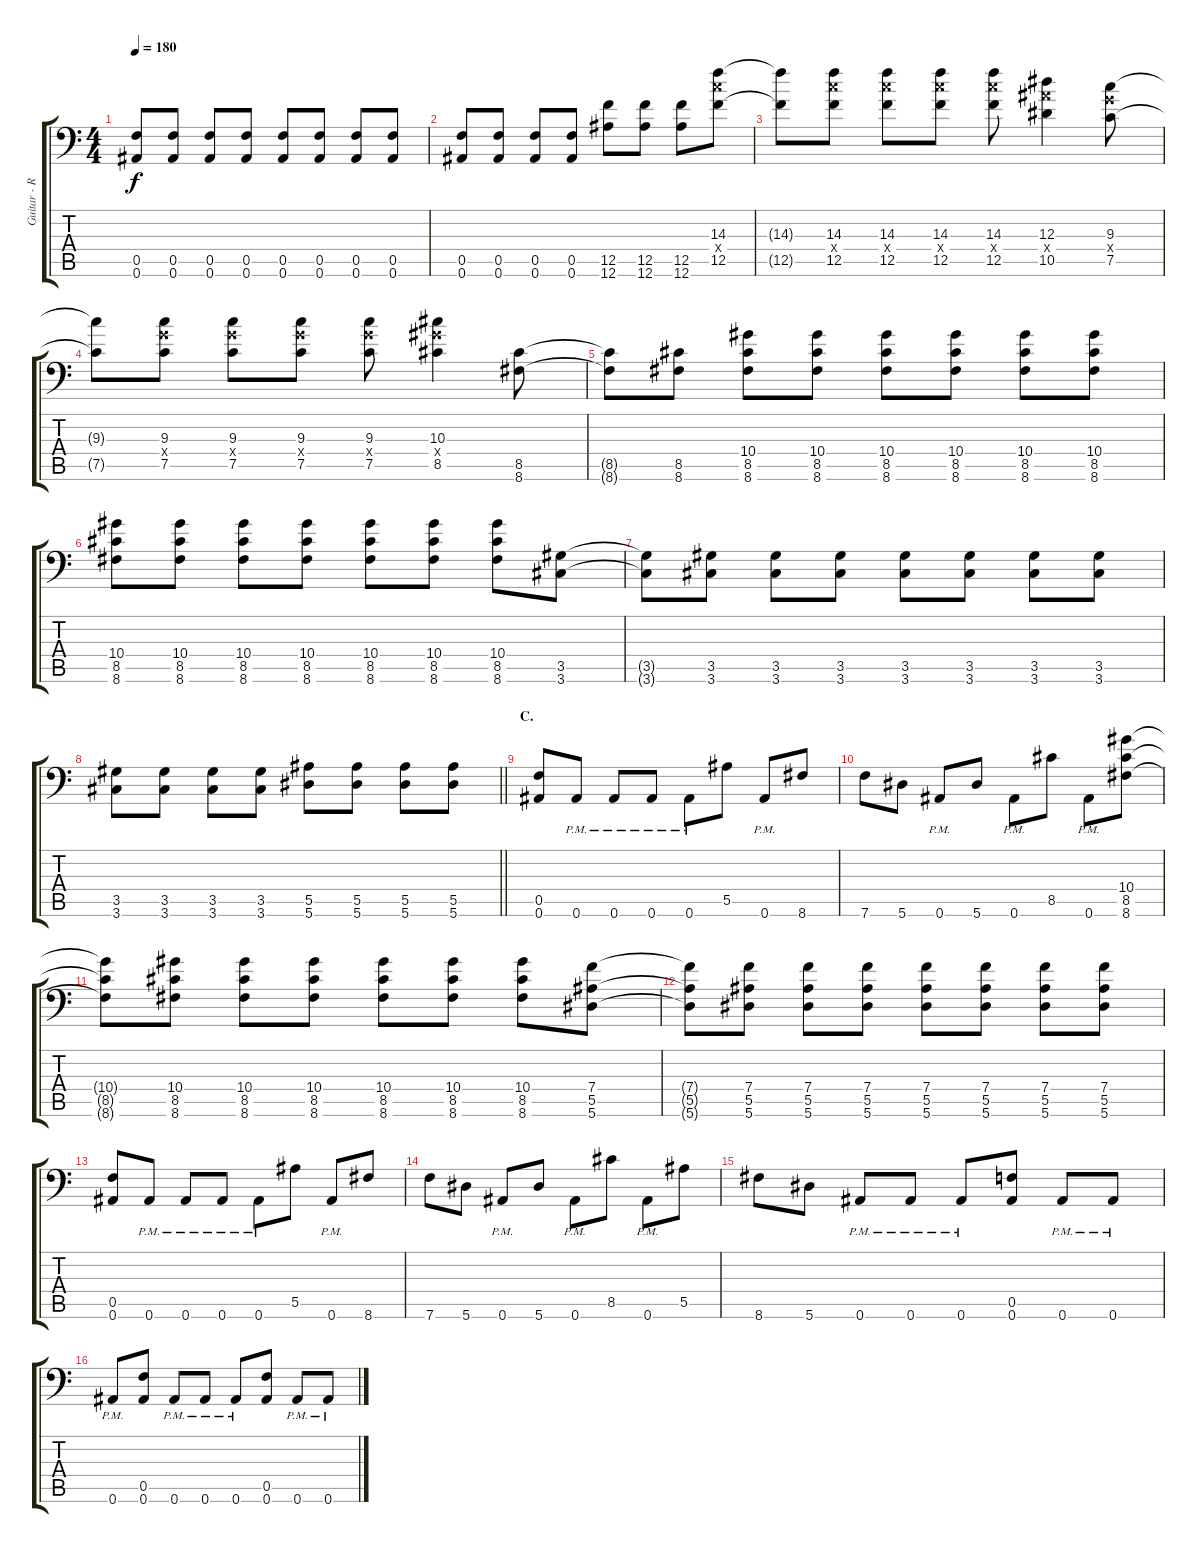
\track ("Guitar - Right" "Guitar - R") {instrument distortionguitar}
\staff {score tabs}
\tuning (C4 G3 Eb3 Bb2 F2 Bb1) {hide}
\ts (4 4)
\tempo 180
\clef f4
\ks c
(0.5{t} 0.6{t}).8{dy f} (0.5 0.6).8 (0.5 0.6).8 (0.5 0.6).8 (0.5 0.6).8 (0.5 0.6).8 (0.5 0.6).8 (0.5 0.6).8 |
(0.5 0.6).8 (0.5 0.6).8 (0.5 0.6).8 (0.5 0.6).8 (12.5 12.6).8 (12.5 12.6).8 (12.5 12.6).8 (14.3 14.4{x} 12.5).8 |
(14.3{t} 12.5{t}).8 (14.3 14.4{x} 12.5).8 (14.3 14.4{x} 12.5).8 (14.3 14.4{x} 12.5).8 (14.3 14.4{x} 12.5).8 (12.3 12.4{x} 10.5).4 (9.3 9.4{x} 7.5).8 |
(9.3{t} 7.5{t}).8 (9.3 9.4{x} 7.5).8 (9.3 9.4{x} 7.5).8 (9.3 9.4{x} 7.5).8 (9.3 9.4{x} 7.5).8 (10.3 10.4{x} 8.5).4 (8.5 8.6).8 |
(8.5{t} 8.6{t}).8 (8.5 8.6).8 (10.4 8.5 8.6).8 (10.4 8.5 8.6).8 (10.4 8.5 8.6).8 (10.4 8.5 8.6).8 (10.4 8.5 8.6).8 (10.4 8.5 8.6).8 |
(10.4 8.5 8.6).8 (10.4 8.5 8.6).8 (10.4 8.5 8.6).8 (10.4 8.5 8.6).8 (10.4 8.5 8.6).8 (10.4 8.5 8.6).8 (10.4 8.5 8.6).8 (3.5 3.6).8 |
(3.5{t} 3.6{t}).8 (3.5 3.6).8 (3.5 3.6).8 (3.5 3.6).8 (3.5 3.6).8 (3.5 3.6).8 (3.5 3.6).8 (3.5 3.6).8 |
\barLineRight lightlight
(3.5 3.6).8 (3.5 3.6).8 (3.5 3.6).8 (3.5 3.6).8 (5.5 5.6).8 (5.5 5.6).8 (5.5 5.6).8 (5.5 5.6).8 |
\section ("" "C.")
(0.5 0.6).8 0.6{pm}.8 0.6{pm}.8 0.6{pm}.8 0.6{pm}.8 5.5.8 0.6{pm}.8 8.6.8 |
7.6.8 5.6.8 0.6{pm}.8 5.6.8 0.6{pm}.8 8.5.8 0.6{pm}.8 (10.4 8.5 8.6).8 |
(10.4{t} 8.5{t} 8.6{t}).8 (10.4 8.5 8.6).8 (10.4 8.5 8.6).8 (10.4 8.5 8.6).8 (10.4 8.5 8.6).8 (10.4 8.5 8.6).8 (10.4 8.5 8.6).8 (7.4 5.5 5.6).8 |
(7.4{t} 5.5{t} 5.6{t}).8 (7.4 5.5 5.6).8 (7.4 5.5 5.6).8 (7.4 5.5 5.6).8 (7.4 5.5 5.6).8 (7.4 5.5 5.6).8 (7.4 5.5 5.6).8 (7.4 5.5 5.6).8 |
(0.5 0.6).8 0.6{pm}.8 0.6{pm}.8 0.6{pm}.8 0.6{pm}.8 5.5.8 0.6{pm}.8 8.6.8 |
7.6.8 5.6.8 0.6{pm}.8 5.6.8 0.6{pm}.8 8.5.8 0.6{pm}.8 5.5.8 |
8.6.8 5.6.8 0.6{pm}.8 0.6{pm}.8 0.6{pm}.8 (0.5 0.6).8 0.6{pm}.8 0.6{pm}.8 |
0.6{pm}.8 (0.5 0.6).8 0.6{pm}.8 0.6{pm}.8 0.6{pm}.8 (0.5 0.6).8 0.6{pm}.8 0.6{pm}.8
